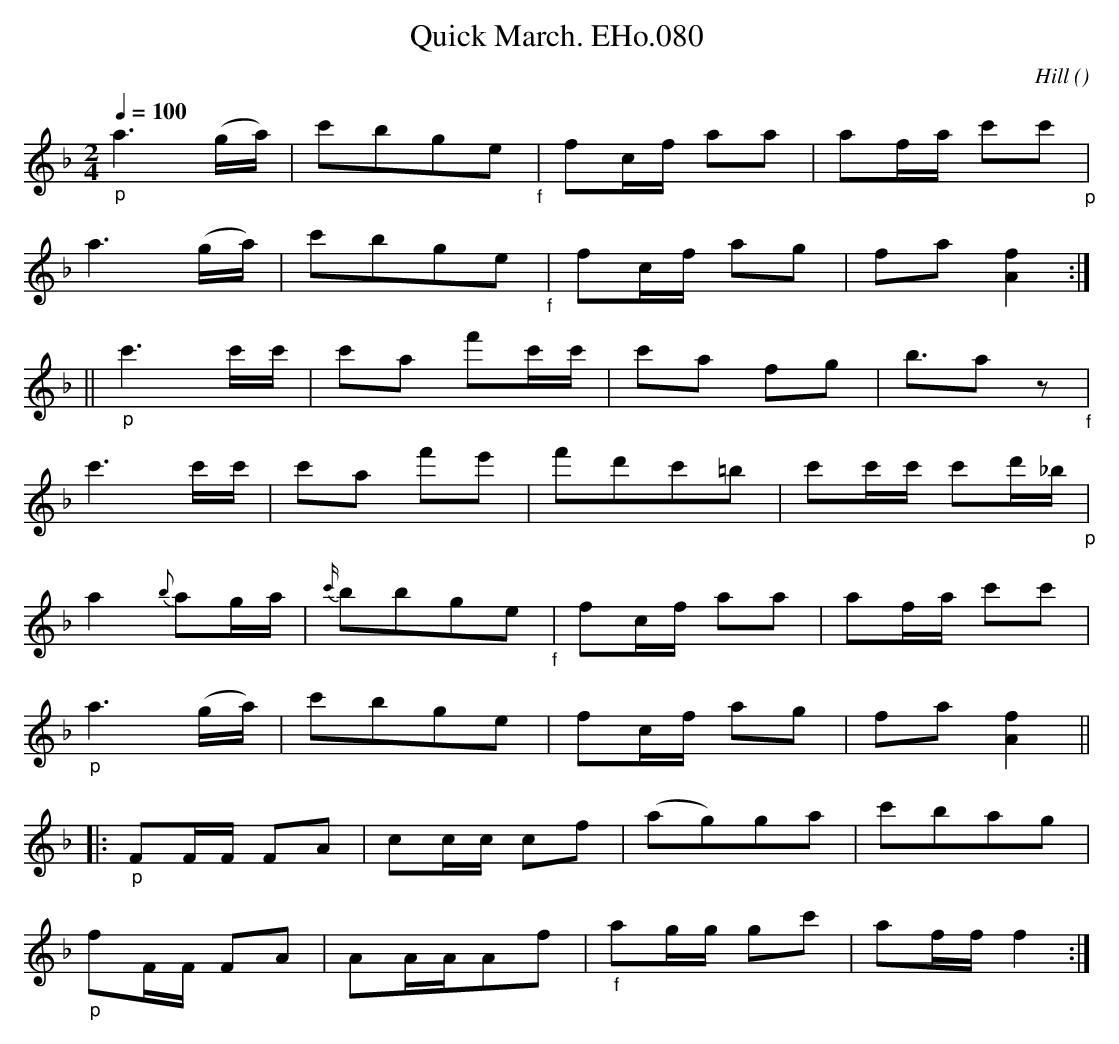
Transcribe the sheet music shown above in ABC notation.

X:1
T:Quick March. EHo.080
M:2/4
L:1/8
Q:1/4=100
C:Hill
O:
K:F
"_p"a3(g/a/) | c'bge"_f"| fc/f/ aa | af/a/ c'c'"_p" |
a3(g/a/) | c'bge"_f" | fc/f/ ag | fa[A2f2] :|
||"_p"c'3c'/c'/ | c'a f'c'/c'/ | c'a fg | b>a2z"_f" |
c'3c'/c'/ | c'a f'e' | f'd'c'=b | c'c'/c'/ c'd'/_b/"_p" |
a2 {b}ag/a/ | {c'/}bbge"_f" | fc/f/ aa | af/a/ c'c' |
"_p"a3 (g/a/) | c'bge | fc/f/ ag | fa[A2f2] ||
|: "_p"FF/F/ FA | cc/c/ cf | (ag)ga | c'bag |
"_p"fF/F/ FA | AA/A/Af | "_f"ag/g/ gc' | af/f/ f2 :|
